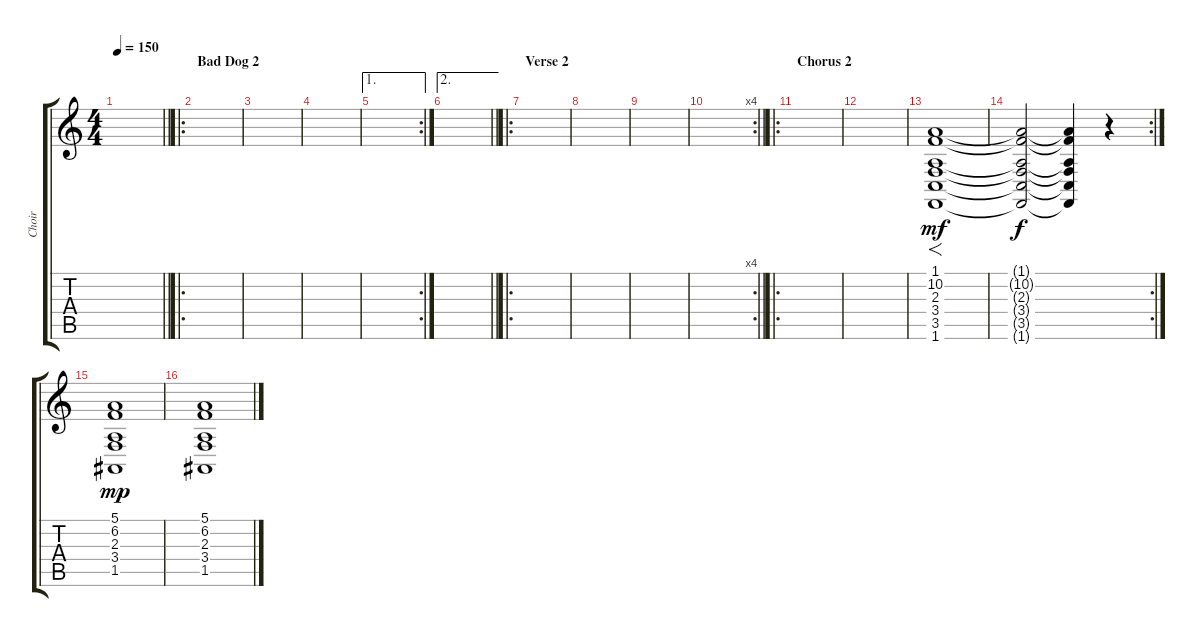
\track ("Choir" "Choir") {instrument choiraahs}
\staff {score tabs}
\tuning (E4 B3 G3 D3 A2 E2) {hide}
\ts (4 4)
\tempo 150
\clef g2
\barLineRight lightlight
\ks c
|
\ro
\section ("" "Bad Dog 2")
|
|
|
\ae 1
\rc 2
|
\ae 2
\barLineRight lightlight
|
\ro
\section ("" "Verse 2")
|
|
|
\rc 4
\barLineRight lightlight
|
\ro
\section ("" "Chorus 2")
|
|
(1.1 10.2 2.3 3.4 3.5 1.6).1{f dy mf} |
\rc 2
(1.1{t} 10.2{t} 2.3{t} 3.4{t} 3.5{t} 1.6{t}).2{dy f} (1.1{t} 10.2{t} 2.3{t} 3.4{t} 3.5{t} 1.6{t}).4 r.4 |
(5.1 6.2 2.3 3.4 1.5).1{dy mp} |
(5.1 6.2 2.3 3.4 1.5).1
